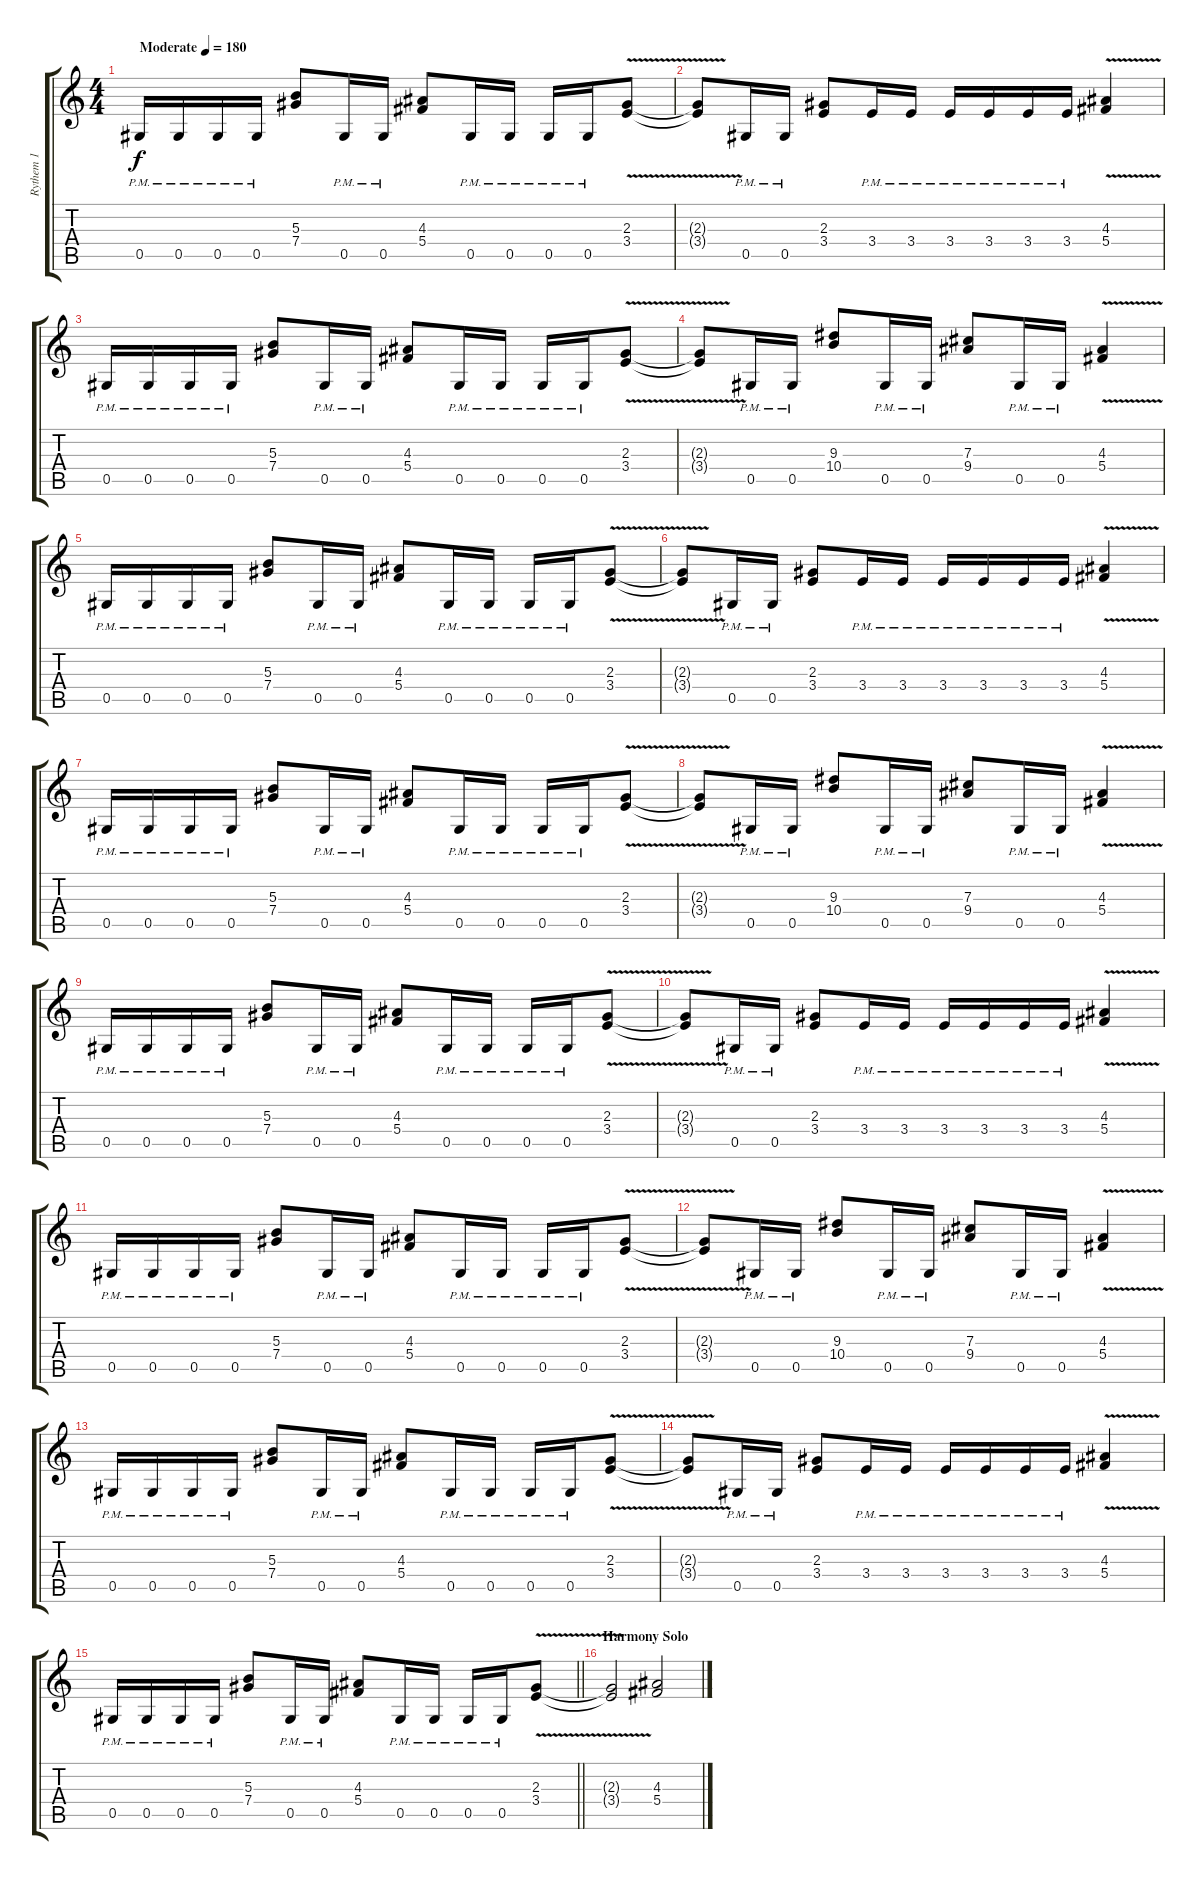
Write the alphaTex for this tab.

\track ("Rythem 1" "Rythem 1") {instrument overdrivenguitar}
\staff {score tabs}
\tuning (Eb4 Bb3 Gb3 Db3 Ab2 Eb2) {hide}
\ts (4 4)
\tempo (180 "Moderate")
\clef g2
\ks c
0.5{pm}.16{dy f instrument overdrivenguitar} 0.5{pm}.16 0.5{pm}.16 0.5{pm}.16 (5.3 7.4).8 0.5{pm}.16 0.5{pm}.16 (4.3 5.4).8 0.5{pm}.16 0.5{pm}.16 0.5{pm}.16 0.5{pm}.16 (2.3{v} 3.4).8 |
(2.3{t} 3.4{t}).8 0.5{pm}.16 0.5{pm}.16 (2.3 3.4).8 3.4{pm}.16 3.4{pm}.16 3.4{pm}.16 3.4{pm}.16 3.4{pm}.16 3.4{pm}.16 (4.3{v} 5.4).4 |
0.5{pm}.16 0.5{pm}.16 0.5{pm}.16 0.5{pm}.16 (5.3 7.4).8 0.5{pm}.16 0.5{pm}.16 (4.3 5.4).8 0.5{pm}.16 0.5{pm}.16 0.5{pm}.16 0.5{pm}.16 (2.3{v} 3.4).8 |
(2.3{t} 3.4{t}).8 0.5{pm}.16 0.5{pm}.16 (9.3 10.4).8 0.5{pm}.16 0.5{pm}.16 (7.3 9.4).8 0.5{pm}.16 0.5{pm}.16 (4.3{v} 5.4{v}).4 |
0.5{pm}.16 0.5{pm}.16 0.5{pm}.16 0.5{pm}.16 (5.3 7.4).8 0.5{pm}.16 0.5{pm}.16 (4.3 5.4).8 0.5{pm}.16 0.5{pm}.16 0.5{pm}.16 0.5{pm}.16 (2.3{v} 3.4).8 |
(2.3{t} 3.4{t}).8 0.5{pm}.16 0.5{pm}.16 (2.3 3.4).8 3.4{pm}.16 3.4{pm}.16 3.4{pm}.16 3.4{pm}.16 3.4{pm}.16 3.4{pm}.16 (4.3{v} 5.4).4 |
0.5{pm}.16 0.5{pm}.16 0.5{pm}.16 0.5{pm}.16 (5.3 7.4).8 0.5{pm}.16 0.5{pm}.16 (4.3 5.4).8 0.5{pm}.16 0.5{pm}.16 0.5{pm}.16 0.5{pm}.16 (2.3{v} 3.4).8 |
(2.3{t} 3.4{t}).8 0.5{pm}.16 0.5{pm}.16 (9.3 10.4).8 0.5{pm}.16 0.5{pm}.16 (7.3 9.4).8 0.5{pm}.16 0.5{pm}.16 (4.3{v} 5.4{v}).4 |
0.5{pm}.16 0.5{pm}.16 0.5{pm}.16 0.5{pm}.16 (5.3 7.4).8 0.5{pm}.16 0.5{pm}.16 (4.3 5.4).8 0.5{pm}.16 0.5{pm}.16 0.5{pm}.16 0.5{pm}.16 (2.3{v} 3.4).8 |
(2.3{t} 3.4{t}).8 0.5{pm}.16 0.5{pm}.16 (2.3 3.4).8 3.4{pm}.16 3.4{pm}.16 3.4{pm}.16 3.4{pm}.16 3.4{pm}.16 3.4{pm}.16 (4.3{v} 5.4).4 |
0.5{pm}.16 0.5{pm}.16 0.5{pm}.16 0.5{pm}.16 (5.3 7.4).8 0.5{pm}.16 0.5{pm}.16 (4.3 5.4).8 0.5{pm}.16 0.5{pm}.16 0.5{pm}.16 0.5{pm}.16 (2.3{v} 3.4).8 |
(2.3{t} 3.4{t}).8 0.5{pm}.16 0.5{pm}.16 (9.3 10.4).8 0.5{pm}.16 0.5{pm}.16 (7.3 9.4).8 0.5{pm}.16 0.5{pm}.16 (4.3{v} 5.4{v}).4 |
0.5{pm}.16 0.5{pm}.16 0.5{pm}.16 0.5{pm}.16 (5.3 7.4).8 0.5{pm}.16 0.5{pm}.16 (4.3 5.4).8 0.5{pm}.16 0.5{pm}.16 0.5{pm}.16 0.5{pm}.16 (2.3{v} 3.4).8 |
(2.3{t} 3.4{t}).8 0.5{pm}.16 0.5{pm}.16 (2.3 3.4).8 3.4{pm}.16 3.4{pm}.16 3.4{pm}.16 3.4{pm}.16 3.4{pm}.16 3.4{pm}.16 (4.3{v} 5.4).4 |
\barLineRight lightlight
0.5{pm}.16 0.5{pm}.16 0.5{pm}.16 0.5{pm}.16 (5.3 7.4).8 0.5{pm}.16 0.5{pm}.16 (4.3 5.4).8 0.5{pm}.16 0.5{pm}.16 0.5{pm}.16 0.5{pm}.16 (2.3{v} 3.4).8 |
\section ("" "Harmony Solo")
(2.3{t} 3.4{t}).2 (4.3 5.4).2
